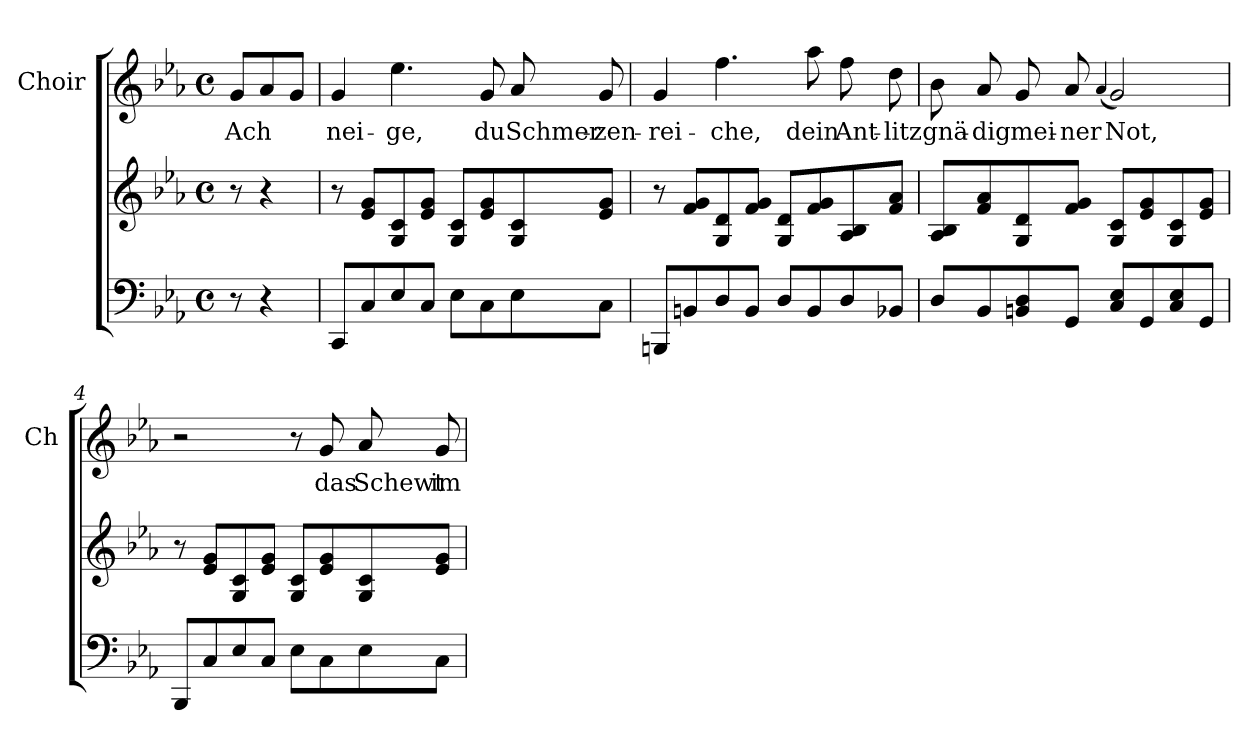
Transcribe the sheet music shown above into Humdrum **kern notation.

**kern	**kern	**kern	**text
*part2	*part2	*part1	*part1
*staff3	*staff2	*staff1	*staff1
*	*	*I"Choir	*
*	*	*I'Ch	*
*clefF4	*clefG2	*clefG2	*
*k[b-e-a-]	*k[b-e-a-]	*k[b-e-a-]	*
*M4/4	*M4/4	*M4/4	*
*met(c)	*met(c)	*met(c)	*
=	=	=	=
8r	8r	8g/L	Ach
4r	4r	8a-/	.
.	.	8g/J	.
=1	=1	=1	=1
8CC/L	8r	4g/	nei-
8C/	8e-/ 8g/L	.	.
8E-/	8G/ 8c/	4.ee-\	-ge,
8C/J	8e-/ 8g/J	.	.
8E-\L	8G/ 8c/L	.	.
8C\	8e-/ 8g/	8g/	du
8E-\	8G/ 8c/	8a-/	Schmer-
8C\J	8e-/ 8g/J	8g/	-zen-
=2	=2	=2	=2
8BBBn/L	8r	4g/	-rei-
8BBn/	8f/ 8g/L	.	.
8D/	8G/ 8d/	4.ff\	-che,
8BB/J	8f/ 8g/J	.	.
8D/L	8G/ 8d/L	.	.
8BB/	8f/ 8g/	8aa-\	dein
8D/	8A-/ 8B-/	8ff\	Ant-
8BB-X/J	8f/ 8a-/J	8dd\	-litz
!!LO:LB:g=z
=3	=3	=3	=3
8D/L	8A-/ 8B-/L	8b-\	gnä-
8BB-/	8f/ 8a-/	8a-/	-dig
8BBn/ 8D/	8G/ 8d/	8g/	mei-
8GG/J	8f/ 8g/J	8a-/	-ner
.	.	(<4qqa-/	.
8C/ 8E-/L	8G/ 8c/L	2g/)	Not,
8GG/	8e-/ 8g/	.	.
8C/ 8E-/	8G/ 8c/	.	.
8GG/J	8e-/ 8g/J	.	.
=4	=4	=4	=4
8BBB-/L	8r	2r	.
8C/	8e-/ 8g/L	.	.
8E-/	8G/ 8c/	.	.
8C/J	8e-/ 8g/J	.	.
8E-\L	8G/ 8c/L	8r	.
8C\	8e-/ 8g/	8g/	das
8E-\	8G/ 8c/	8a-/	Schewt
8C\J	8e-/ 8g/J	8g/	im
=	=	=	=
*-	*-	*-	*-
